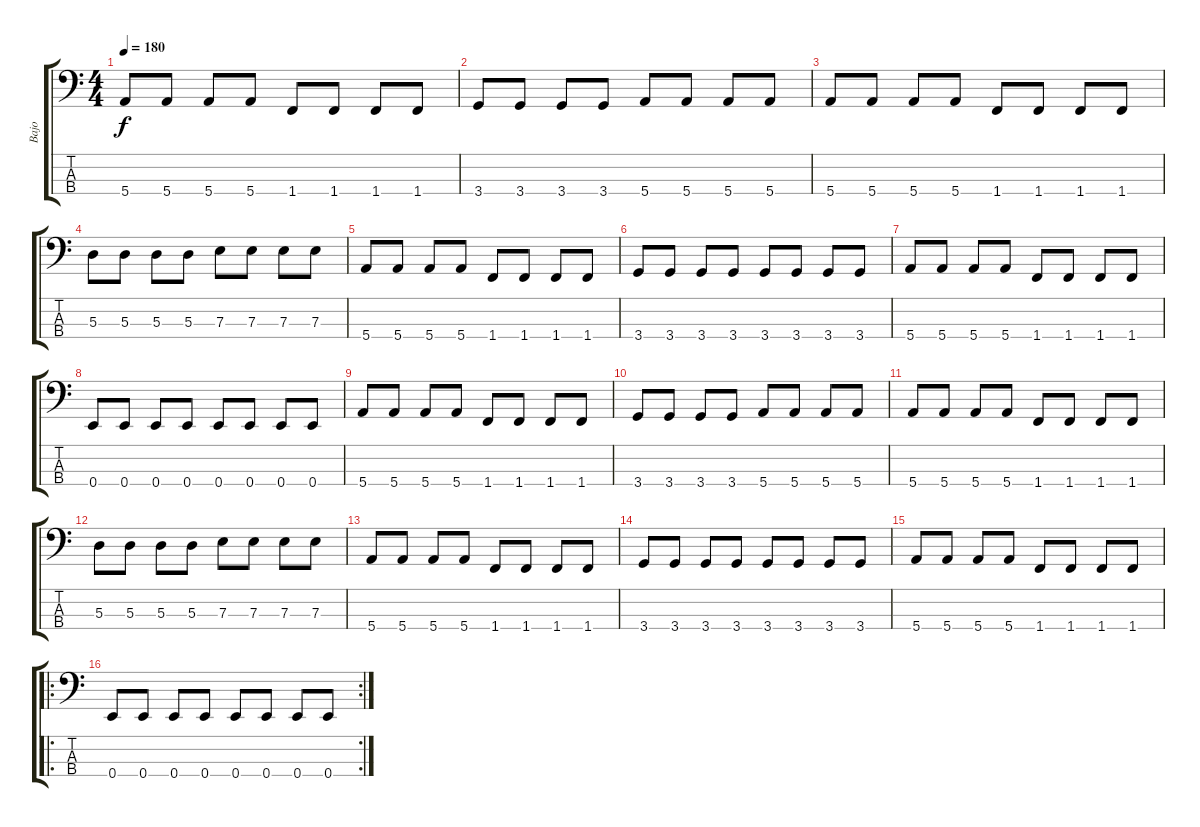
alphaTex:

\track ("Bajo " "Bajo ") {instrument electricbasspick}
\staff {score tabs}
\tuning (G2 D2 A1 E1) {hide}
\ts (4 4)
\tempo 180
\clef f4
\ks c
5.4.8{dy f} 5.4.8 5.4.8 5.4.8 1.4.8 1.4.8 1.4.8 1.4.8 |
3.4.8 3.4.8 3.4.8 3.4.8 5.4.8 5.4.8 5.4.8 5.4.8 |
5.4.8 5.4.8 5.4.8 5.4.8 1.4.8 1.4.8 1.4.8 1.4.8 |
5.3.8 5.3.8 5.3.8 5.3.8 7.3.8 7.3.8 7.3.8 7.3.8 |
5.4.8 5.4.8 5.4.8 5.4.8 1.4.8 1.4.8 1.4.8 1.4.8 |
3.4.8 3.4.8 3.4.8 3.4.8 3.4.8 3.4.8 3.4.8 3.4.8 |
5.4.8 5.4.8 5.4.8 5.4.8 1.4.8 1.4.8 1.4.8 1.4.8 |
0.4.8 0.4.8 0.4.8 0.4.8 0.4.8 0.4.8 0.4.8 0.4.8 |
5.4.8 5.4.8 5.4.8 5.4.8 1.4.8 1.4.8 1.4.8 1.4.8 |
3.4.8 3.4.8 3.4.8 3.4.8 5.4.8 5.4.8 5.4.8 5.4.8 |
5.4.8 5.4.8 5.4.8 5.4.8 1.4.8 1.4.8 1.4.8 1.4.8 |
5.3.8 5.3.8 5.3.8 5.3.8 7.3.8 7.3.8 7.3.8 7.3.8 |
5.4.8 5.4.8 5.4.8 5.4.8 1.4.8 1.4.8 1.4.8 1.4.8 |
3.4.8 3.4.8 3.4.8 3.4.8 3.4.8 3.4.8 3.4.8 3.4.8 |
5.4.8 5.4.8 5.4.8 5.4.8 1.4.8 1.4.8 1.4.8 1.4.8 |
\ro
\rc 2
0.4.8 0.4.8 0.4.8 0.4.8 0.4.8 0.4.8 0.4.8 0.4.8
